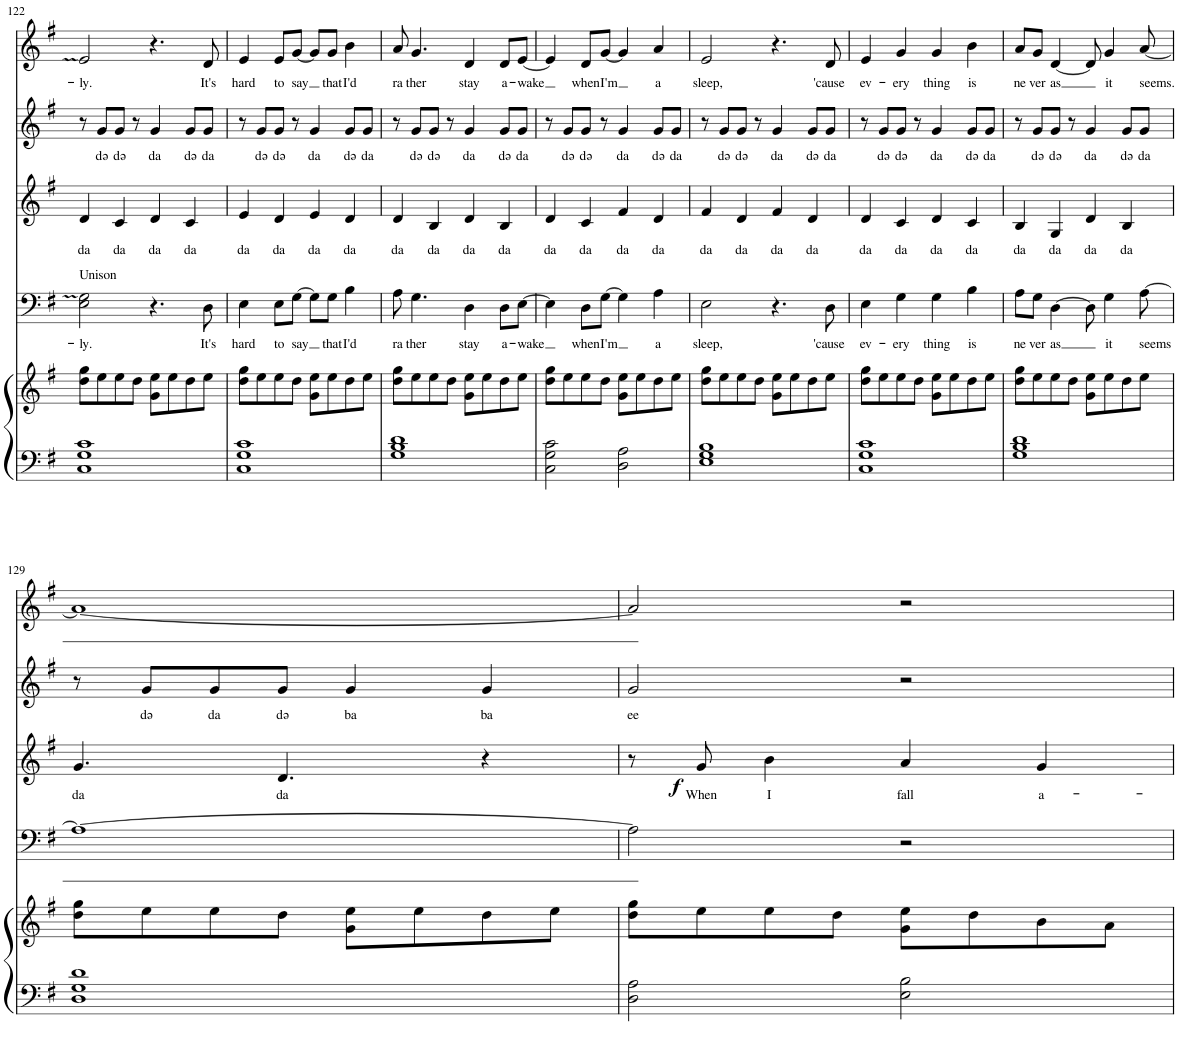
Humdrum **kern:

**kern	**kern	**kern	**text	**kern	**text	**dynam	**kern	**text	**kern	**text
*part5	*part5	*part4	*part4	*part3	*part3	*part3	*part2	*part2	*part1	*part1
*staff6	*staff5	*staff4	*staff4	*staff3	*staff3	*staff3	*staff2	*staff2	*staff1	*staff1
*I"Piano	*	*I"Men	*	*I"Alto / Alto I	*	*	*I"Soprano II	*	*I"Soprano / Soprano I	*
*I'Pno	*	*	*	*	*	*	*	*	*	*
!!LO:PB:g=z
*clefF4	*clefG2	*clefF4	*	*clefG2	*	*	*clefG2	*	*clefG2	*
*k[f#]	*k[f#]	*k[f#]	*	*k[f#]	*	*	*k[f#]	*	*k[f#]	*
*M4/4	*M4/4	*M4/4	*	*M4/4	*	*	*M4/4	*	*M4/4	*
=122	=122	=122	=122	=122	=122	=122	=122	=122	=122	=122
!	!	!LO:TX:a:t=Unison	!	!	!	!	!	!	!	!
!	!	!	!LO:LY:b	!	!LO:LY:b	!	!	!	!	!LO:LY:b
1C 1G 1c	8dd\ 8gg\L	2E\ 2G\	-ly.	4d/	da	.	8r	.	2e/	-ly.
!	!	!	!	!	!	!	!	!LO:LY:b	!	!
.	8ee\	.	.	.	.	.	8g/L	də	.	.
!	!	!	!	!	!LO:LY:b	!	!	!LO:LY:b	!	!
.	8ee\	.	.	4c/	da	.	8g/J	də	.	.
.	8dd\J	.	.	.	.	.	8r	.	.	.
!	!	!	!	!	!LO:LY:b	!	!	!LO:LY:b	!	!
.	8g\ 8ee\L	4.r	.	4d/	da	.	4g/	da	4.r	.
.	8ee\	.	.	.	.	.	.	.	.	.
!	!	!	!	!	!LO:LY:b	!	!	!LO:LY:b	!	!
.	8dd\	.	.	4c/	da	.	8g/L	də	.	.
!	!	!	!LO:LY:b	!	!	!	!	!LO:LY:b	!	!LO:LY:b
.	8ee\J	8D\	It's	.	.	.	8g/J	da	8d/	It's
=123	=123	=123	=123	=123	=123	=123	=123	=123	=123	=123
!	!	!	!LO:LY:b	!	!LO:LY:b	!	!	!	!	!LO:LY:b
1C 1G 1c	8dd\ 8gg\L	4E\	hard	4e/	da	.	8r	.	4e/	hard
!	!	!	!	!	!	!	!	!LO:LY:b	!	!
.	8ee\	.	.	.	.	.	8g/L	də	.	.
!	!	!	!LO:LY:b	!	!LO:LY:b	!	!	!LO:LY:b	!	!LO:LY:b
.	8ee\	8E\L	to	4d/	da	.	8g/J	də	8e/L	to
!	!	!	!LO:LY:b	!	!	!	!	!	!	!LO:LY:b
.	8dd\J	[8G\J	say	.	.	.	8r	.	[8g/J	say
!	!	!	!	!	!LO:LY:b	!	!	!LO:LY:b	!	!
.	8g\ 8ee\L	8G\L]	.	4e/	da	.	4g/	da	8g/L]	.
!	!	!	!LO:LY:b	!	!	!	!	!	!	!LO:LY:b
.	8ee\	8G\J	that	.	.	.	.	.	8g/J	that
!	!	!	!LO:LY:b	!	!LO:LY:b	!	!	!LO:LY:b	!	!LO:LY:b
.	8dd\	4B\	I'd	4d/	da	.	8g/L	də	4b\	I'd
!	!	!	!	!	!	!	!	!LO:LY:b	!	!
.	8ee\J	.	.	.	.	.	8g/J	da	.	.
=124	=124	=124	=124	=124	=124	=124	=124	=124	=124	=124
!	!	!	!LO:LY:b	!	!LO:LY:b	!	!	!	!	!LO:LY:b
1G 1B 1d	8dd\ 8gg\L	8A\	ra-	4d/	da	.	8r	.	8a/	ra-
!	!	!	!LO:LY:b	!	!	!	!	!LO:LY:b	!	!LO:LY:b
.	8ee\	4.G\	-ther	.	.	.	8g/L	də	4.g/	-ther
!	!	!	!	!	!LO:LY:b	!	!	!LO:LY:b	!	!
.	8ee\	.	.	4B/	da	.	8g/J	də	.	.
.	8dd\J	.	.	.	.	.	8r	.	.	.
!	!	!	!LO:LY:b	!	!LO:LY:b	!	!	!LO:LY:b	!	!LO:LY:b
.	8g\ 8ee\L	4D\	stay	4d/	da	.	4g/	da	4d/	stay
.	8ee\	.	.	.	.	.	.	.	.	.
!	!	!	!LO:LY:b	!	!LO:LY:b	!	!	!LO:LY:b	!	!LO:LY:b
.	8dd\	8D\L	a-	4B/	da	.	8g/L	də	8d/L	a-
!	!	!	!LO:LY:b	!	!	!	!	!LO:LY:b	!	!LO:LY:b
.	8ee\J	[8E\J	-wake	.	.	.	8g/J	da	[8e/J	-wake
=125	=125	=125	=125	=125	=125	=125	=125	=125	=125	=125
!	!	!	!	!	!LO:LY:b	!	!	!	!	!
2C\ 2G\ 2c\	8dd\ 8gg\L	4E\]	.	4d/	da	.	8r	.	4e/]	.
!	!	!	!	!	!	!	!	!LO:LY:b	!	!
.	8ee\	.	.	.	.	.	8g/L	də	.	.
!	!	!	!LO:LY:b	!	!LO:LY:b	!	!	!LO:LY:b	!	!LO:LY:b
.	8ee\	8D\L	when	4c/	da	.	8g/J	də	8d/L	when
!	!	!	!LO:LY:b	!	!	!	!	!	!	!LO:LY:b
.	8dd\J	[8G\J	I'm	.	.	.	8r	.	[8g/J	I'm
!	!	!	!	!	!LO:LY:b	!	!	!LO:LY:b	!	!
2D\ 2A\	8g\ 8ee\L	4G\]	.	4f#/	da	.	4g/	da	4g/]	.
.	8ee\	.	.	.	.	.	.	.	.	.
!	!	!	!LO:LY:b	!	!LO:LY:b	!	!	!LO:LY:b	!	!LO:LY:b
.	8dd\	4A\	a	4d/	da	.	8g/L	də	4a/	a
!	!	!	!	!	!	!	!	!LO:LY:b	!	!
.	8ee\J	.	.	.	.	.	8g/J	da	.	.
=126	=126	=126	=126	=126	=126	=126	=126	=126	=126	=126
!	!	!	!LO:LY:b	!	!LO:LY:b	!	!	!	!	!LO:LY:b
1E 1G 1B	8dd\ 8gg\L	2E\	-sleep,	4f#/	da	.	8r	.	2e/	-sleep,
!	!	!	!	!	!	!	!	!LO:LY:b	!	!
.	8ee\	.	.	.	.	.	8g/L	də	.	.
!	!	!	!	!	!LO:LY:b	!	!	!LO:LY:b	!	!
.	8ee\	.	.	4d/	da	.	8g/J	də	.	.
.	8dd\J	.	.	.	.	.	8r	.	.	.
!	!	!	!	!	!LO:LY:b	!	!	!LO:LY:b	!	!
.	8g\ 8ee\L	4.r	.	4f#/	da	.	4g/	da	4.r	.
.	8ee\	.	.	.	.	.	.	.	.	.
!	!	!	!	!	!LO:LY:b	!	!	!LO:LY:b	!	!
.	8dd\	.	.	4d/	da	.	8g/L	də	.	.
!	!	!	!LO:LY:b	!	!	!	!	!LO:LY:b	!	!LO:LY:b
.	8ee\J	8D\	'cause	.	.	.	8g/J	da	8d/	'cause
=127	=127	=127	=127	=127	=127	=127	=127	=127	=127	=127
!	!	!	!LO:LY:b	!	!LO:LY:b	!	!	!	!	!LO:LY:b
1C 1G 1c	8dd\ 8gg\L	4E\	ev-	4d/	da	.	8r	.	4e/	ev-
!	!	!	!	!	!	!	!	!LO:LY:b	!	!
.	8ee\	.	.	.	.	.	8g/L	də	.	.
!	!	!	!LO:LY:b	!	!LO:LY:b	!	!	!LO:LY:b	!	!LO:LY:b
.	8ee\	4G\	-ery	4c/	da	.	8g/J	də	4g/	-ery
.	8dd\J	.	.	.	.	.	8r	.	.	.
!	!	!	!LO:LY:b	!	!LO:LY:b	!	!	!LO:LY:b	!	!LO:LY:b
.	8g\ 8ee\L	4G\	thing	4d/	da	.	4g/	da	4g/	thing
.	8ee\	.	.	.	.	.	.	.	.	.
!	!	!	!LO:LY:b	!	!LO:LY:b	!	!	!LO:LY:b	!	!LO:LY:b
.	8dd\	4B\	is	4c/	da	.	8g/L	də	4b\	is
!	!	!	!	!	!	!	!	!LO:LY:b	!	!
.	8ee\J	.	.	.	.	.	8g/J	da	.	.
=128	=128	=128	=128	=128	=128	=128	=128	=128	=128	=128
!	!	!	!LO:LY:b	!	!LO:LY:b	!	!	!	!	!LO:LY:b
1G 1B 1d	8dd\ 8gg\L	8A\L	ne-	4B/	da	.	8r	.	8a/L	ne
!	!	!	!LO:LY:b	!	!	!	!	!LO:LY:b	!	!LO:LY:b
.	8ee\	8G\J	-ver	.	.	.	8g/L	də	8g/J	ver
!	!	!	!LO:LY:b	!	!LO:LY:b	!	!	!LO:LY:b	!	!LO:LY:b
.	8ee\	[4D\	as	4G/	da	.	8g/J	də	[4d/	as
.	8dd\J	.	.	.	.	.	8r	.	.	.
!	!	!	!	!	!LO:LY:b	!	!	!LO:LY:b	!	!
.	8g\ 8ee\L	8D\]	.	4d/	da	.	4g/	da	8d/]	.
!	!	!	!LO:LY:b	!	!	!	!	!	!	!LO:LY:b
.	8ee\	4G\	it	.	.	.	.	.	4g/	it
!	!	!	!	!	!LO:LY:b	!	!	!LO:LY:b	!	!
.	8dd\	.	.	4B/	da	.	8g/L	də	.	.
!	!	!	!LO:LY:b	!	!	!	!	!LO:LY:b	!	!LO:LY:b
.	8ee\J	[8A\	-seems	.	.	.	8g/J	da	[8a/	seems.
!!LO:LB:g=z
=129	=129	=129	=129	=129	=129	=129	=129	=129	=129	=129
!	!	!	!	!	!LO:LY:b	!	!	!	!	!
1D 1G 1d	8dd\ 8gg\L	1A_	.	4.g/	da	.	8r	.	1a_	.
!	!	!	!	!	!	!	!	!LO:LY:b	!	!
.	8ee\	.	.	.	.	.	8g/L	də	.	.
!	!	!	!	!	!	!	!	!LO:LY:b	!	!
.	8ee\	.	.	.	.	.	8g/	da	.	.
!	!	!	!	!	!LO:LY:b	!	!	!LO:LY:b	!	!
.	8dd\J	.	.	4.d/	da	.	8g/J	də	.	.
!	!	!	!	!	!	!	!	!LO:LY:b	!	!
.	8g\ 8ee\L	.	.	.	.	.	4g/	ba	.	.
.	8ee\	.	.	.	.	.	.	.	.	.
!	!	!	!	!	!	!	!	!LO:LY:b	!	!
.	8dd\	.	.	4r	.	.	4g/	ba	.	.
.	8ee\J	.	.	.	.	.	.	.	.	.
=130	=130	=130	=130	=130	=130	=130	=130	=130	=130	=130
!	!	!	!	!	!	!	!	!LO:LY:b	!	!
2D\ 2A\	8dd\ 8gg\L	2A\]	.	8r	.	.	2g/	ee	2a/]	.
!	!	!	!	!	!LO:LY:b	!LO:DY:b	!	!	!	!
.	8ee\	.	.	8g/	When	f	.	.	.	.
!	!	!	!	!	!LO:LY:b	!	!	!	!	!
.	8ee\	.	.	4b\	I	.	.	.	.	.
.	8dd\J	.	.	.	.	.	.	.	.	.
!	!	!	!	!	!LO:LY:b	!	!	!	!	!
2E\ 2B\	8g\ 8ee\L	2r	.	4a/	fall	.	2r	.	2r	.
.	8dd\	.	.	.	.	.	.	.	.	.
!	!	!	!	!	!LO:LY:b	!	!	!	!	!
.	8b\	.	.	4g/	a-	.	.	.	.	.
.	8a\J	.	.	.	.	.	.	.	.	.
=	=	=	=	=	=	=	=	=	=	=
*-	*-	*-	*-	*-	*-	*-	*-	*-	*-	*-
